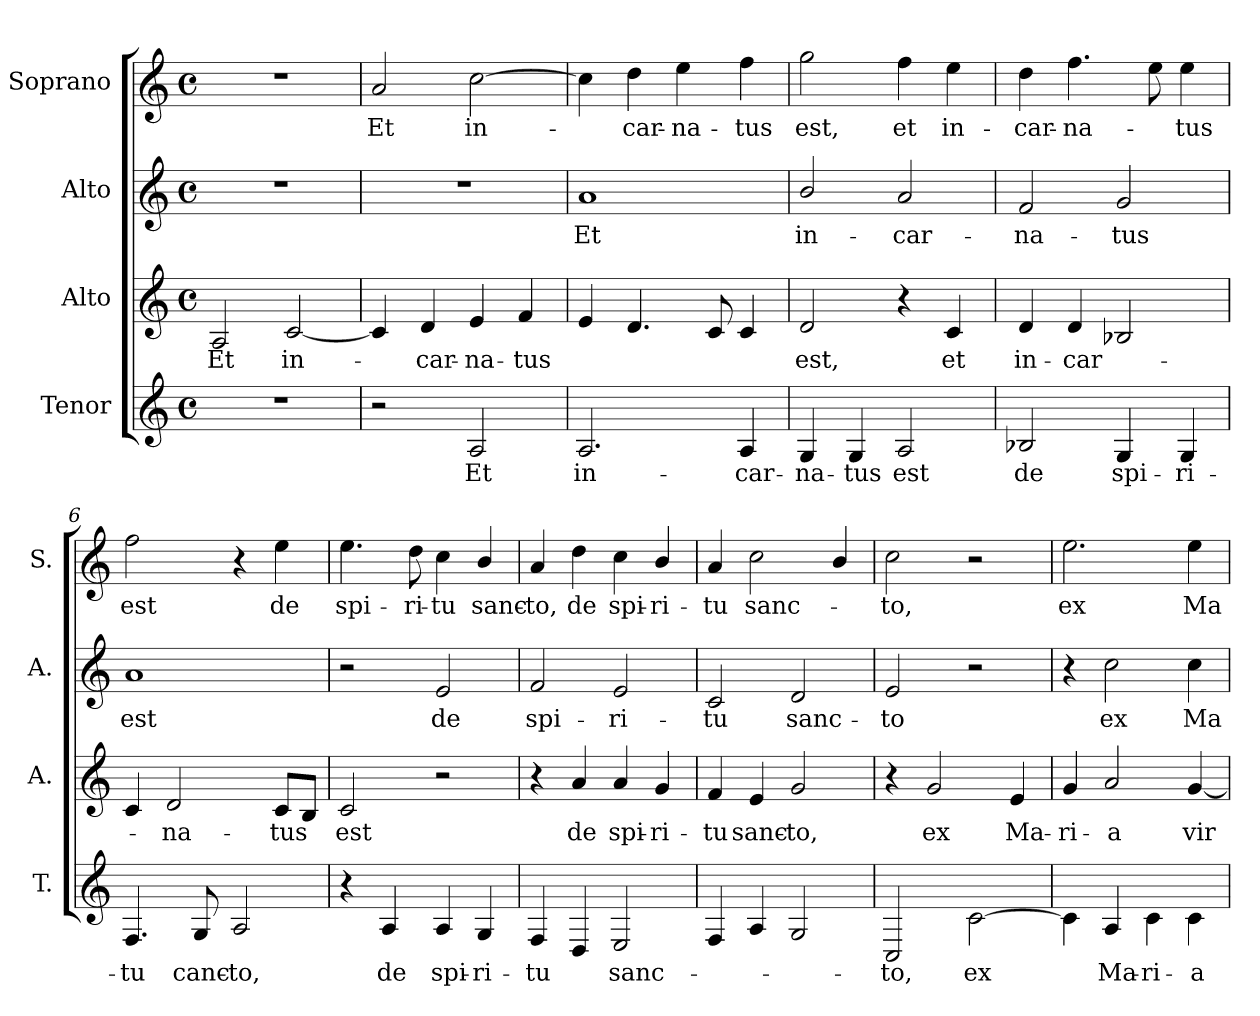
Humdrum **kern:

**kern	**text	**kern	**text	**kern	**text	**kern	**text
*part4	*part4	*part3	*part3	*part2	*part2	*part1	*part1
*staff4	*staff4	*staff3	*staff3	*staff2	*staff2	*staff1	*staff1
*I"Tenor	*	*I"Alto	*	*I"Alto	*	*I"Soprano	*
*I'T.	*	*I'A.	*	*I'A.	*	*I'S.	*
*clefG2	*	*clefG2	*	*clefG2	*	*clefG2	*
*ITrd7c12	*	*	*	*	*	*	*
*k[]	*	*k[]	*	*k[]	*	*k[]	*
*M4/4	*	*M4/4	*	*M4/4	*	*M4/4	*
*met(c)	*	*met(c)	*	*met(c)	*	*met(c)	*
=1	=1	=1	=1	=1	=1	=1	=1
!	!	!	!LO:LY:b	!	!	!	!
1r	.	2A/	Et	1r	.	1r	.
!	!	!	!LO:LY:b	!	!	!	!
.	.	[2c/	in-	.	.	.	.
=2	=2	=2	=2	=2	=2	=2	=2
!	!	!	!	!	!	!	!LO:LY:b
2r	.	4c/]	.	1r	.	2a/	Et
!	!	!	!LO:LY:b	!	!	!	!
.	.	4d/	-car-	.	.	.	.
!	!LO:LY:b	!	!LO:LY:b	!	!	!	!LO:LY:b
2AA/	Et	4e/	-na-	.	.	[2cc\	in-
!	!	!	!LO:LY:b	!	!	!	!
.	.	4f/	-tus	.	.	.	.
=3	=3	=3	=3	=3	=3	=3	=3
!	!LO:LY:b	!	!	!	!LO:LY:b	!	!
2.AA/	in-	4e/	.	1a	Et	4cc\]	.
!	!	!	!	!	!	!	!LO:LY:b
.	.	4.d/	.	.	.	4dd\	-car-
!	!	!	!	!	!	!	!LO:LY:b
.	.	.	.	.	.	4ee\	-na-
.	.	8c/	.	.	.	.	.
!	!LO:LY:b	!	!	!	!	!	!LO:LY:b
4AA/	-car-	4c/	.	.	.	4ff\	-tus
=4	=4	=4	=4	=4	=4	=4	=4
!	!LO:LY:b	!	!LO:LY:b	!	!LO:LY:b	!	!LO:LY:b
4GG/	-na-	2d/	est,	2b/	in-	2gg\	est,
!	!LO:LY:b	!	!	!	!	!	!
4GG/	-tus	.	.	.	.	.	.
!	!LO:LY:b	!	!	!	!LO:LY:b	!	!LO:LY:b
2AA/	est	4r	.	2a/	-car-	4ff\	et
!	!	!	!LO:LY:b	!	!	!	!LO:LY:b
.	.	4c/	et	.	.	4ee\	in-
=5	=5	=5	=5	=5	=5	=5	=5
!	!LO:LY:b	!	!LO:LY:b	!	!LO:LY:b	!	!LO:LY:b
2BB-X/	de	4d/	in-	2f/	-na-	4dd\	-car-
!	!	!	!LO:LY:b	!	!	!	!LO:LY:b
.	.	4d/	-car-	.	.	4.ff\	-na-
!	!LO:LY:b	!	!	!	!LO:LY:b	!	!
4GG/	spi-	2B-X/	.	2g/	-tus	.	.
.	.	.	.	.	.	8ee\	.
!	!LO:LY:b	!	!	!	!	!	!LO:LY:b
4GG/	-ri-	.	.	.	.	4ee\	-tus
=6	=6	=6	=6	=6	=6	=6	=6
!	!LO:LY:b	!	!	!	!LO:LY:b	!	!LO:LY:b
4.FF/	-tu	4c/	.	1a	est	2ff\	est
!	!	!	!LO:LY:b	!	!	!	!
.	.	2d/	-na-	.	.	.	.
!	!LO:LY:b	!	!	!	!	!	!
8GG/	canc-	.	.	.	.	.	.
!	!LO:LY:b	!	!	!	!	!	!
2AA/	-to,	.	.	.	.	4r	.
!	!	!	!LO:LY:b	!	!	!	!LO:LY:b
.	.	8c/L	-tus	.	.	4ee\	de
.	.	8B/J	.	.	.	.	.
=7	=7	=7	=7	=7	=7	=7	=7
!	!	!	!LO:LY:b	!	!	!	!LO:LY:b
4r	.	2c/	est	2r	.	4.ee\	spi-
!	!LO:LY:b	!	!	!	!	!	!
4AA/	de	.	.	.	.	.	.
!	!	!	!	!	!	!	!LO:LY:b
.	.	.	.	.	.	8dd\	-ri-
!	!LO:LY:b	!	!	!	!LO:LY:b	!	!LO:LY:b
4AA/	spi-	2r	.	2e/	de	4cc\	-tu
!	!LO:LY:b	!	!	!	!	!	!LO:LY:b
4GG/	-ri-	.	.	.	.	4b/	sanc-
=8	=8	=8	=8	=8	=8	=8	=8
!	!LO:LY:b	!	!	!	!LO:LY:b	!	!LO:LY:b
4FF/	-tu	4r	.	2f/	spi-	4a/	-to,
!	!	!	!LO:LY:b	!	!	!	!LO:LY:b
4DD/	.	4a/	de	.	.	4dd\	de
!	!LO:LY:b	!	!LO:LY:b	!	!LO:LY:b	!	!LO:LY:b
2EE/	sanc-	4a/	spi-	2e/	-ri-	4cc\	spi-
!	!	!	!LO:LY:b	!	!	!	!LO:LY:b
.	.	4g/	-ri-	.	.	4b/	-ri-
=9	=9	=9	=9	=9	=9	=9	=9
!	!	!	!LO:LY:b	!	!LO:LY:b	!	!LO:LY:b
4FF/	.	4f/	-tu	2c/	-tu	4a/	-tu
!	!	!	!LO:LY:b	!	!	!	!LO:LY:b
4AA/	.	4e/	sanc-	.	.	2cc\	sanc-
!	!	!	!LO:LY:b	!	!LO:LY:b	!	!
2GG/	.	2g/	-to,	2d/	sanc-	.	.
.	.	.	.	.	.	4b/	.
=10	=10	=10	=10	=10	=10	=10	=10
!	!LO:LY:b	!	!	!	!LO:LY:b	!	!LO:LY:b
2CC/	-to,	4r	.	2e/	-to	2cc\	-to,
!	!	!	!LO:LY:b	!	!	!	!
.	.	2g/	ex	.	.	.	.
!	!LO:LY:b	!	!	!	!	!	!
[2C\	ex	.	.	2r	.	2r	.
!	!	!	!LO:LY:b	!	!	!	!
.	.	4e/	Ma-	.	.	.	.
=11	=11	=11	=11	=11	=11	=11	=11
!	!	!	!LO:LY:b	!	!	!	!LO:LY:b
4C\]	.	4g/	-ri-	4r	.	2.ee\	ex
!	!LO:LY:b	!	!LO:LY:b	!	!LO:LY:b	!	!
4AA/	Ma-	2a/	-a	2cc\	ex	.	.
!	!LO:LY:b	!	!	!	!	!	!
4C\	-ri-	.	.	.	.	.	.
!	!LO:LY:b	!	!LO:LY:b	!	!LO:LY:b	!	!LO:LY:b
4C\	-a	[4g/	vir-	4cc\	Ma-	4ee\	Ma-
=	=	=	=	=	=	=	=
*-	*-	*-	*-	*-	*-	*-	*-
